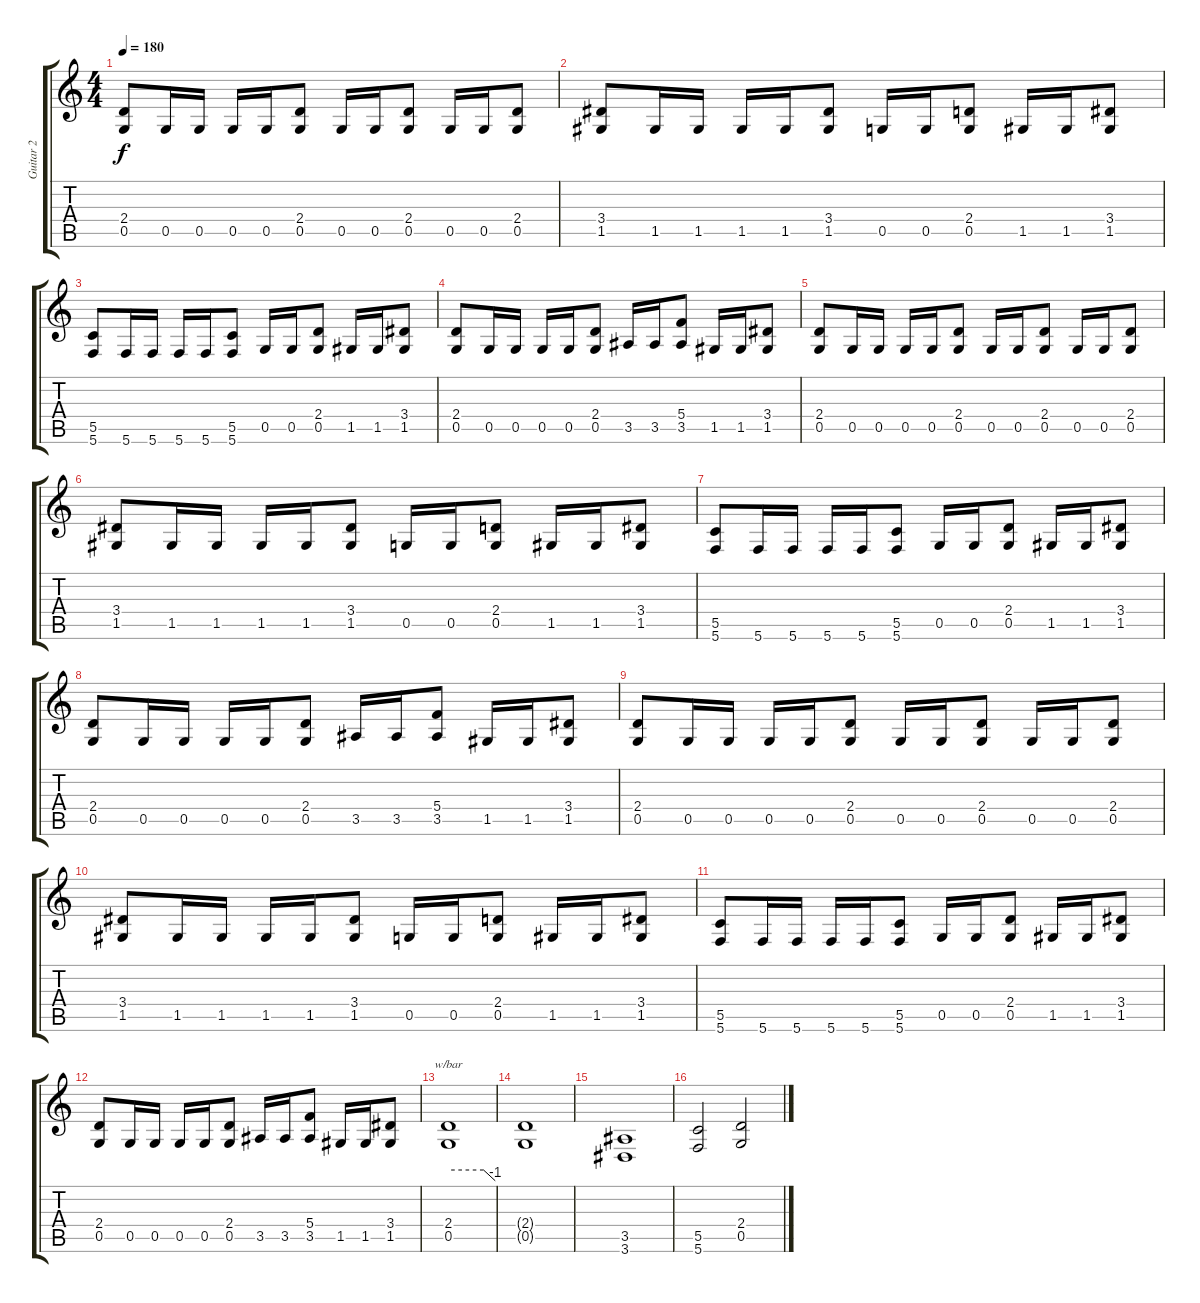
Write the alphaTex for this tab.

\track ("Guitar 2" "Guitar 2") {instrument distortionguitar}
\staff {score tabs}
\tuning (D4 A3 F3 C3 G2 C2) {hide}
\ts (4 4)
\tempo 180
\clef g2
\ks c
(2.4 0.5).8{dy f} 0.5.16 0.5.16 0.5.16 0.5.16 (2.4 0.5).8 0.5.16 0.5.16 (2.4 0.5).8 0.5.16 0.5.16 (2.4 0.5).8 |
(3.4 1.5).8 1.5.16 1.5.16 1.5.16 1.5.16 (3.4 1.5).8 0.5.16 0.5.16 (2.4 0.5).8 1.5.16 1.5.16 (3.4 1.5).8 |
(5.5 5.6).8 5.6.16 5.6.16 5.6.16 5.6.16 (5.5 5.6).8 0.5.16 0.5.16 (2.4 0.5).8 1.5.16 1.5.16 (3.4 1.5).8 |
(2.4 0.5).8 0.5.16 0.5.16 0.5.16 0.5.16 (2.4 0.5).8 3.5.16 3.5.16 (5.4 3.5).8 1.5.16 1.5.16 (3.4 1.5).8 |
(2.4 0.5).8 0.5.16 0.5.16 0.5.16 0.5.16 (2.4 0.5).8 0.5.16 0.5.16 (2.4 0.5).8 0.5.16 0.5.16 (2.4 0.5).8 |
(3.4 1.5).8 1.5.16 1.5.16 1.5.16 1.5.16 (3.4 1.5).8 0.5.16 0.5.16 (2.4 0.5).8 1.5.16 1.5.16 (3.4 1.5).8 |
(5.5 5.6).8 5.6.16 5.6.16 5.6.16 5.6.16 (5.5 5.6).8 0.5.16 0.5.16 (2.4 0.5).8 1.5.16 1.5.16 (3.4 1.5).8 |
(2.4 0.5).8 0.5.16 0.5.16 0.5.16 0.5.16 (2.4 0.5).8 3.5.16 3.5.16 (5.4 3.5).8 1.5.16 1.5.16 (3.4 1.5).8 |
(2.4 0.5).8 0.5.16 0.5.16 0.5.16 0.5.16 (2.4 0.5).8 0.5.16 0.5.16 (2.4 0.5).8 0.5.16 0.5.16 (2.4 0.5).8 |
(3.4 1.5).8 1.5.16 1.5.16 1.5.16 1.5.16 (3.4 1.5).8 0.5.16 0.5.16 (2.4 0.5).8 1.5.16 1.5.16 (3.4 1.5).8 |
(5.5 5.6).8 5.6.16 5.6.16 5.6.16 5.6.16 (5.5 5.6).8 0.5.16 0.5.16 (2.4 0.5).8 1.5.16 1.5.16 (3.4 1.5).8 |
(2.4 0.5).8 0.5.16 0.5.16 0.5.16 0.5.16 (2.4 0.5).8 3.5.16 3.5.16 (5.4 3.5).8 1.5.16 1.5.16 (3.4 1.5).8 |
(2.4 0.5).1{tbe (custom default 0 0 45 0 60 -4)} |
(2.4{t} 0.5{t}).1 |
(3.5 3.6).1 |
(5.5 5.6).2 (2.4 0.5).2
